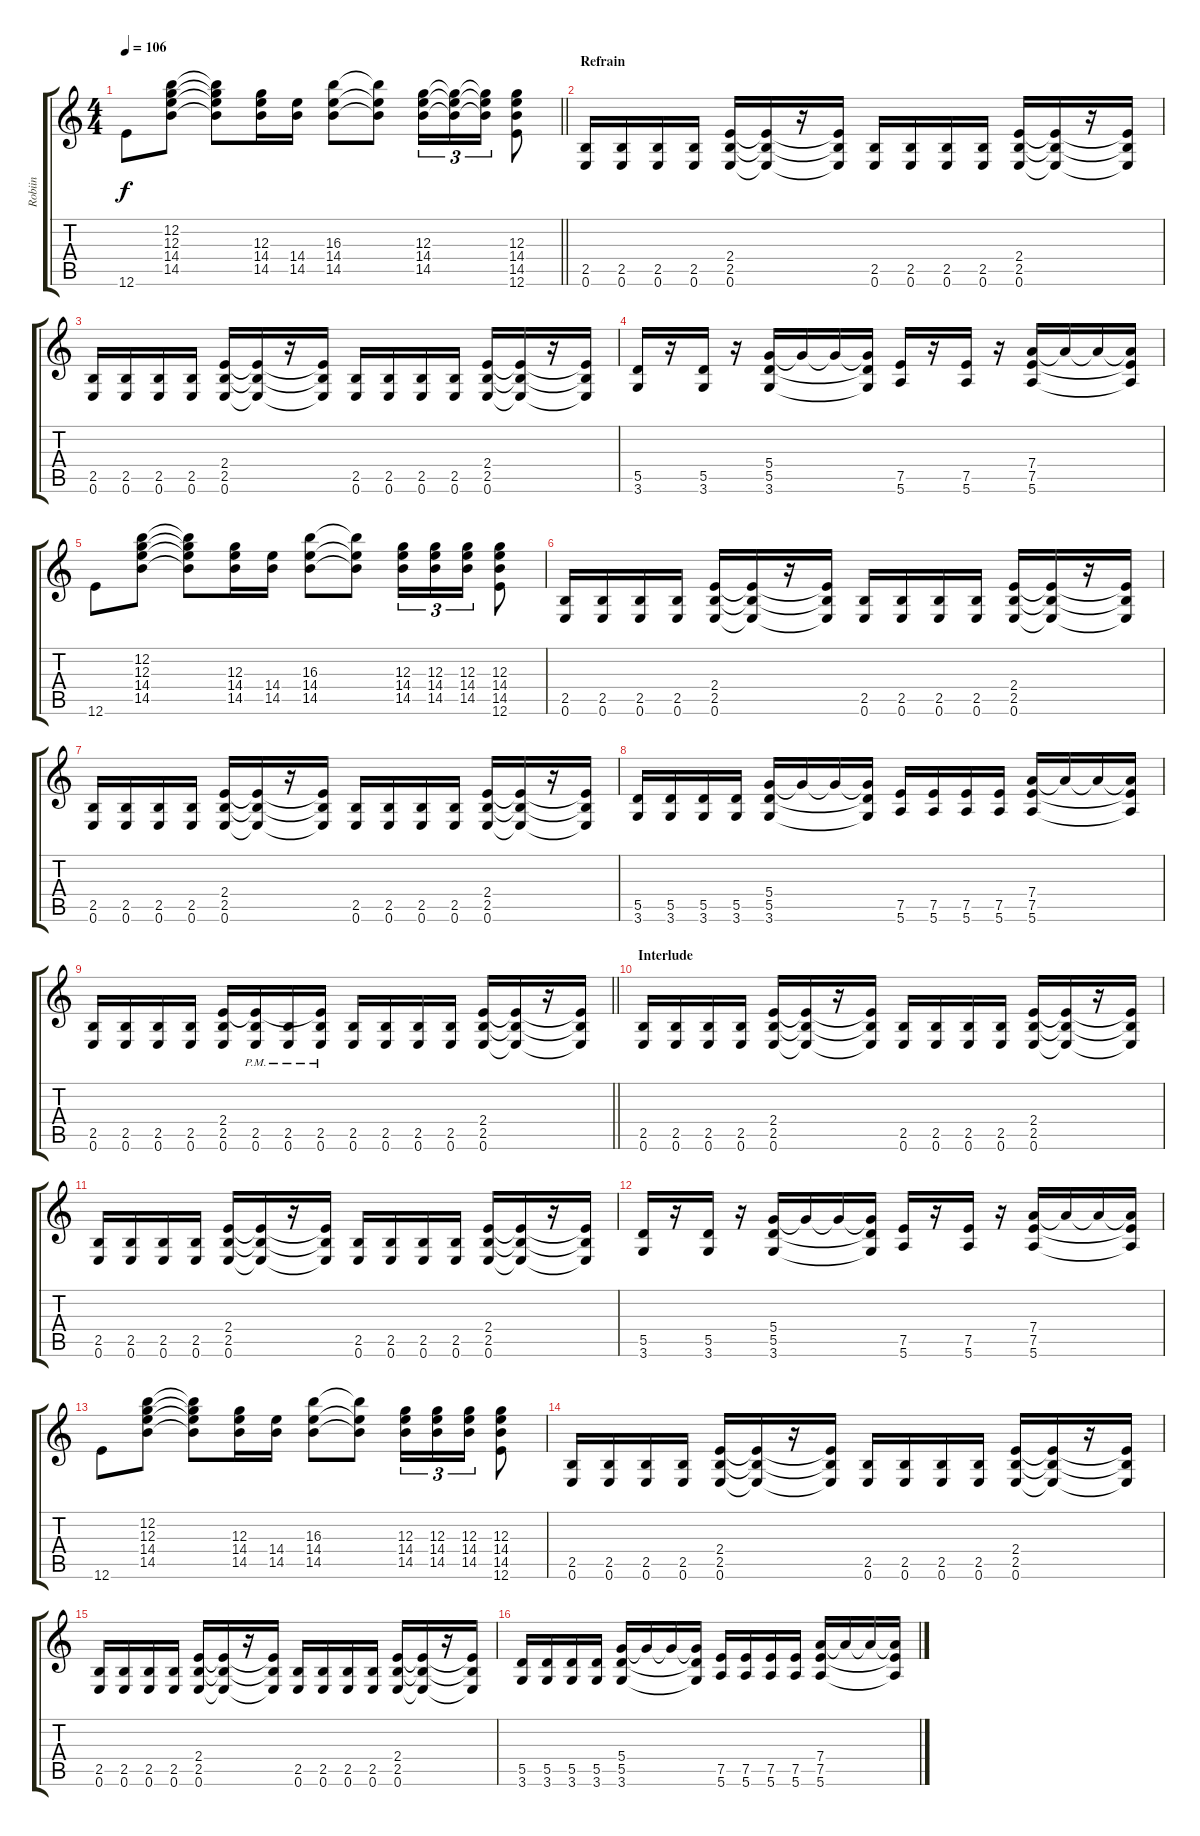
\track ("Robiin" "Robiin") {instrument acousticguitarsteel}
\staff {score tabs}
\tuning (E4 B3 G3 D3 A2 E2) {hide}
\ts (4 4)
\tempo 106
\clef g2
\barLineRight lightlight
\ks c
12.6.8{dy f} (12.2 12.3 14.4 14.5).8 (12.2{t} 12.3{t} 14.4{t} 14.5{t}).8 (12.3 14.4 14.5).16 (14.4 14.5).16 (16.3 14.4 14.5).8 (16.3{t} 14.4{t} 14.5{t}).8 (12.3 14.4 14.5).16{tu (3 2)} (12.3{t} 14.4{t} 14.5{t}).16{tu (3 2)} (12.3{t} 14.4{t} 14.5{t}).16{tu (3 2)} (12.3 14.4 14.5 12.6).8 |
\section ("" "Refrain")
(2.5 0.6).16{volume 12 instrument distortionguitar} (2.5 0.6).16 (2.5 0.6).16 (2.5 0.6).16 (2.4 2.5 0.6).16 (2.4{t} 2.5{t} 0.6{t}).16 r.16 (2.4{t} 2.5{t} 0.6{t}).16 (2.5 0.6).16 (2.5 0.6).16 (2.5 0.6).16 (2.5 0.6).16 (2.4 2.5 0.6).16 (2.4{t} 2.5{t} 0.6{t}).16 r.16 (2.4{t} 2.5{t} 0.6{t}).16 |
(2.5 0.6).16{volume 16} (2.5 0.6).16 (2.5 0.6).16 (2.5 0.6).16 (2.4 2.5 0.6).16 (2.4{t} 2.5{t} 0.6{t}).16 r.16 (2.4{t} 2.5{t} 0.6{t}).16 (2.5 0.6).16 (2.5 0.6).16 (2.5 0.6).16 (2.5 0.6).16 (2.4 2.5 0.6).16 (2.4{t} 2.5{t} 0.6{t}).16 r.16 (2.4{t} 2.5{t} 0.6{t}).16 |
(5.5 3.6).16 r.16 (5.5 3.6).16 r.16 (5.4 5.5 3.6).16 5.4{t}.16 5.4{t}.16 (5.4{t} 5.5{t} 3.6{t}).16 (7.5 5.6).16 r.16 (7.5 5.6).16 r.16 (7.4 7.5 5.6).16 7.4{t}.16 7.4{t}.16 (7.4{t} 7.5{t} 5.6{t}).16 |
12.6.8 (12.2 12.3 14.4 14.5).8 (12.2{t} 12.3{t} 14.4{t} 14.5{t}).8 (12.3 14.4 14.5).16 (14.4 14.5).16 (16.3 14.4 14.5).8 (16.3{t} 14.4{t} 14.5{t}).8 (12.3 14.4 14.5).16{tu (3 2)} (12.3 14.4 14.5).16{tu (3 2)} (12.3 14.4 14.5).16{tu (3 2)} (12.3 14.4 14.5 12.6).8 |
(2.5 0.6).16{volume 16} (2.5 0.6).16 (2.5 0.6).16 (2.5 0.6).16 (2.4 2.5 0.6).16 (2.4{t} 2.5{t} 0.6{t}).16 r.16 (2.4{t} 2.5{t} 0.6{t}).16 (2.5 0.6).16 (2.5 0.6).16 (2.5 0.6).16 (2.5 0.6).16 (2.4 2.5 0.6).16 (2.4{t} 2.5{t} 0.6{t}).16 r.16 (2.4{t} 2.5{t} 0.6{t}).16 |
(2.5 0.6).16{volume 16} (2.5 0.6).16 (2.5 0.6).16 (2.5 0.6).16 (2.4 2.5 0.6).16 (2.4{t} 2.5{t} 0.6{t}).16 r.16 (2.4{t} 2.5{t} 0.6{t}).16 (2.5 0.6).16 (2.5 0.6).16 (2.5 0.6).16 (2.5 0.6).16 (2.4 2.5 0.6).16 (2.4{t} 2.5{t} 0.6{t}).16 r.16 (2.4{t} 2.5{t} 0.6{t}).16 |
(5.5 3.6).16 (5.5 3.6).16 (5.5 3.6).16 (5.5 3.6).16 (5.4 5.5 3.6).16 5.4{t}.16 5.4{t}.16 (5.4{t} 5.5{t} 3.6{t}).16 (7.5 5.6).16 (7.5 5.6).16 (7.5 5.6).16 (7.5 5.6).16 (7.4 7.5 5.6).16 7.4{t}.16 7.4{t}.16 (7.4{t} 7.5{t} 5.6{t}).16 |
\barLineRight lightlight
(2.5 0.6).16{volume 16} (2.5 0.6).16 (2.5 0.6).16 (2.5 0.6).16 (2.4 2.5 0.6).16 (2.4{t} 2.5{pm} 0.6{pm}).16 (2.5{pm} 0.6{pm}).16 (2.4{t} 2.5{pm} 0.6{pm}).16 (2.5 0.6).16 (2.5 0.6).16 (2.5 0.6).16 (2.5 0.6).16 (2.4 2.5 0.6).16 (2.4{t} 2.5{t} 0.6{t}).16 r.16 (2.4{t} 2.5{t} 0.6{t}).16 |
\section ("" "Interlude")
(2.5 0.6).16{volume 12 instrument distortionguitar} (2.5 0.6).16 (2.5 0.6).16 (2.5 0.6).16 (2.4 2.5 0.6).16 (2.4{t} 2.5{t} 0.6{t}).16 r.16 (2.4{t} 2.5{t} 0.6{t}).16 (2.5 0.6).16 (2.5 0.6).16 (2.5 0.6).16 (2.5 0.6).16 (2.4 2.5 0.6).16 (2.4{t} 2.5{t} 0.6{t}).16 r.16 (2.4{t} 2.5{t} 0.6{t}).16 |
(2.5 0.6).16{volume 16} (2.5 0.6).16 (2.5 0.6).16 (2.5 0.6).16 (2.4 2.5 0.6).16 (2.4{t} 2.5{t} 0.6{t}).16 r.16 (2.4{t} 2.5{t} 0.6{t}).16 (2.5 0.6).16 (2.5 0.6).16 (2.5 0.6).16 (2.5 0.6).16 (2.4 2.5 0.6).16 (2.4{t} 2.5{t} 0.6{t}).16 r.16 (2.4{t} 2.5{t} 0.6{t}).16 |
(5.5 3.6).16 r.16 (5.5 3.6).16 r.16 (5.4 5.5 3.6).16 5.4{t}.16 5.4{t}.16 (5.4{t} 5.5{t} 3.6{t}).16 (7.5 5.6).16 r.16 (7.5 5.6).16 r.16 (7.4 7.5 5.6).16 7.4{t}.16 7.4{t}.16 (7.4{t} 7.5{t} 5.6{t}).16 |
12.6.8 (12.2 12.3 14.4 14.5).8 (12.2{t} 12.3{t} 14.4{t} 14.5{t}).8 (12.3 14.4 14.5).16 (14.4 14.5).16 (16.3 14.4 14.5).8 (16.3{t} 14.4{t} 14.5{t}).8 (12.3 14.4 14.5).16{tu (3 2)} (12.3 14.4 14.5).16{tu (3 2)} (12.3 14.4 14.5).16{tu (3 2)} (12.3 14.4 14.5 12.6).8 |
(2.5 0.6).16{volume 16} (2.5 0.6).16 (2.5 0.6).16 (2.5 0.6).16 (2.4 2.5 0.6).16 (2.4{t} 2.5{t} 0.6{t}).16 r.16 (2.4{t} 2.5{t} 0.6{t}).16 (2.5 0.6).16 (2.5 0.6).16 (2.5 0.6).16 (2.5 0.6).16 (2.4 2.5 0.6).16 (2.4{t} 2.5{t} 0.6{t}).16 r.16 (2.4{t} 2.5{t} 0.6{t}).16 |
(2.5 0.6).16{volume 16} (2.5 0.6).16 (2.5 0.6).16 (2.5 0.6).16 (2.4 2.5 0.6).16 (2.4{t} 2.5{t} 0.6{t}).16 r.16 (2.4{t} 2.5{t} 0.6{t}).16 (2.5 0.6).16 (2.5 0.6).16 (2.5 0.6).16 (2.5 0.6).16 (2.4 2.5 0.6).16 (2.4{t} 2.5{t} 0.6{t}).16 r.16 (2.4{t} 2.5{t} 0.6{t}).16 |
(5.5 3.6).16 (5.5 3.6).16 (5.5 3.6).16 (5.5 3.6).16 (5.4 5.5 3.6).16 5.4{t}.16 5.4{t}.16 (5.4{t} 5.5{t} 3.6{t}).16 (7.5 5.6).16 (7.5 5.6).16 (7.5 5.6).16 (7.5 5.6).16 (7.4 7.5 5.6).16 7.4{t}.16 7.4{t}.16 (7.4{t} 7.5{t} 5.6{t}).16
